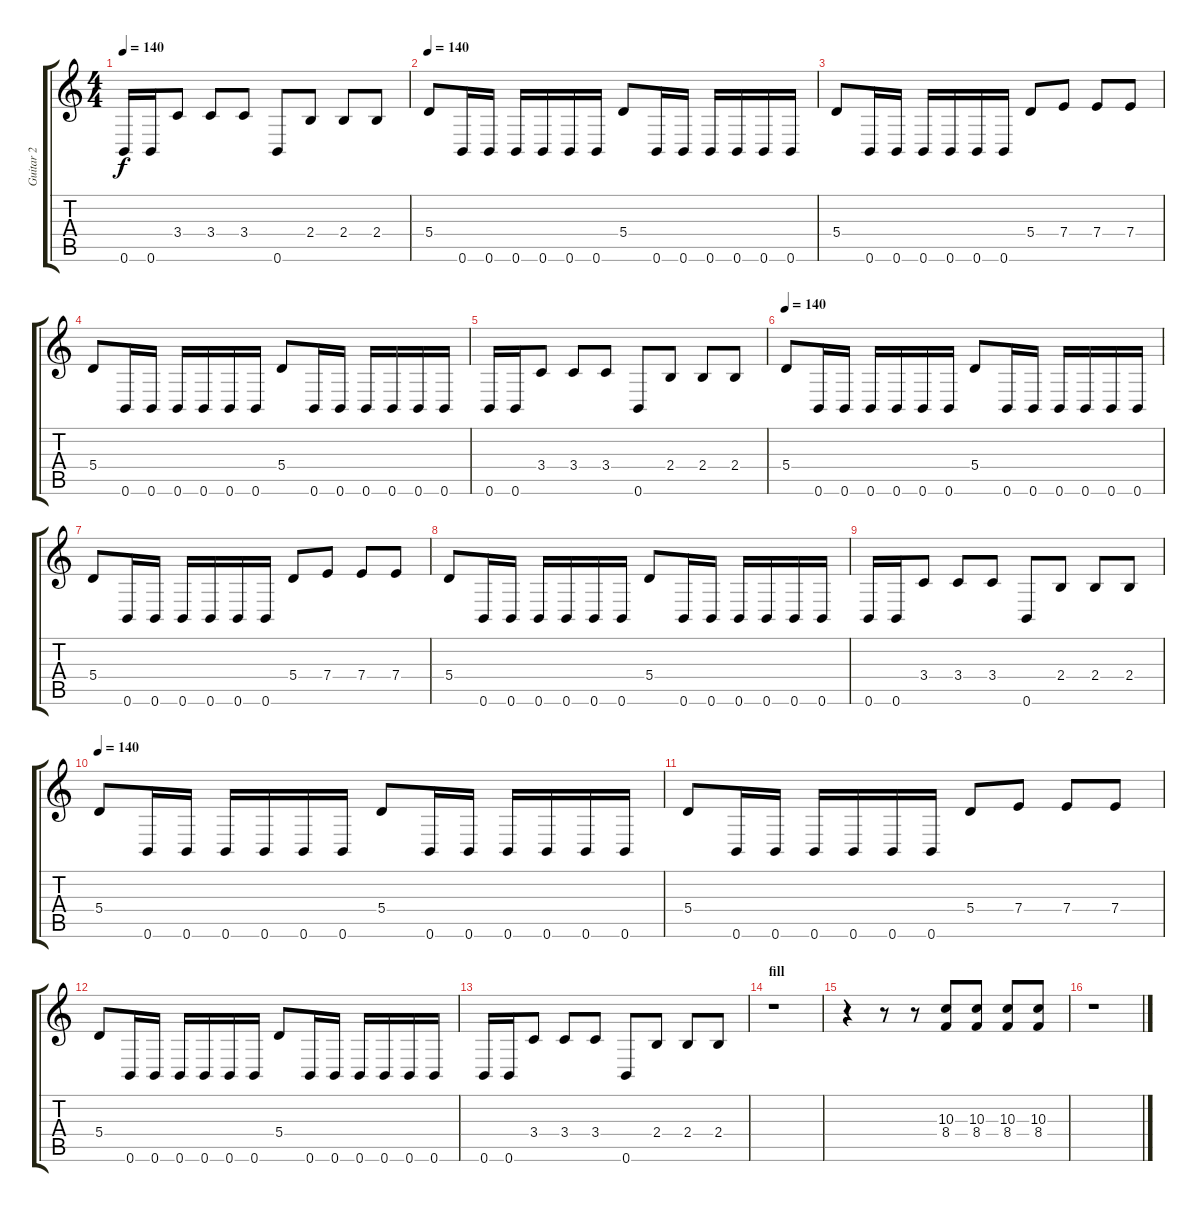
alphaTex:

\track ("Guitar 2" "Guitar 2") {instrument overdrivenguitar}
\staff {score tabs}
\tuning (B3 Gb3 D3 A2 E2 B1) {hide}
\ts (4 4)
\tempo 140
\clef g2
\ks c
0.6.16{dy f} 0.6.16 3.4.8 3.4.8 3.4.8 0.6.8 2.4.8 2.4.8 2.4.8 |
\tempo 140
5.4.8 0.6.16 0.6.16 0.6.16 0.6.16 0.6.16 0.6.16 5.4.8 0.6.16 0.6.16 0.6.16 0.6.16 0.6.16 0.6.16 |
5.4.8 0.6.16 0.6.16 0.6.16 0.6.16 0.6.16 0.6.16 5.4.8 7.4.8 7.4.8 7.4.8 |
5.4.8 0.6.16 0.6.16 0.6.16 0.6.16 0.6.16 0.6.16 5.4.8 0.6.16 0.6.16 0.6.16 0.6.16 0.6.16 0.6.16 |
0.6.16 0.6.16 3.4.8 3.4.8 3.4.8 0.6.8 2.4.8 2.4.8 2.4.8 |
\tempo 140
5.4.8 0.6.16 0.6.16 0.6.16 0.6.16 0.6.16 0.6.16 5.4.8 0.6.16 0.6.16 0.6.16 0.6.16 0.6.16 0.6.16 |
5.4.8 0.6.16 0.6.16 0.6.16 0.6.16 0.6.16 0.6.16 5.4.8 7.4.8 7.4.8 7.4.8 |
5.4.8 0.6.16 0.6.16 0.6.16 0.6.16 0.6.16 0.6.16 5.4.8 0.6.16 0.6.16 0.6.16 0.6.16 0.6.16 0.6.16 |
0.6.16 0.6.16 3.4.8 3.4.8 3.4.8 0.6.8 2.4.8 2.4.8 2.4.8 |
\tempo 140
5.4.8 0.6.16 0.6.16 0.6.16 0.6.16 0.6.16 0.6.16 5.4.8 0.6.16 0.6.16 0.6.16 0.6.16 0.6.16 0.6.16 |
5.4.8 0.6.16 0.6.16 0.6.16 0.6.16 0.6.16 0.6.16 5.4.8 7.4.8 7.4.8 7.4.8 |
5.4.8 0.6.16 0.6.16 0.6.16 0.6.16 0.6.16 0.6.16 5.4.8 0.6.16 0.6.16 0.6.16 0.6.16 0.6.16 0.6.16 |
0.6.16 0.6.16 3.4.8 3.4.8 3.4.8 0.6.8 2.4.8 2.4.8 2.4.8 |
\section ("" "fill")
r.1 |
r.4 r.8 r.8 (10.3 8.4).8 (10.3 8.4).8 (10.3 8.4).8 (10.3 8.4).8 |
r.1
